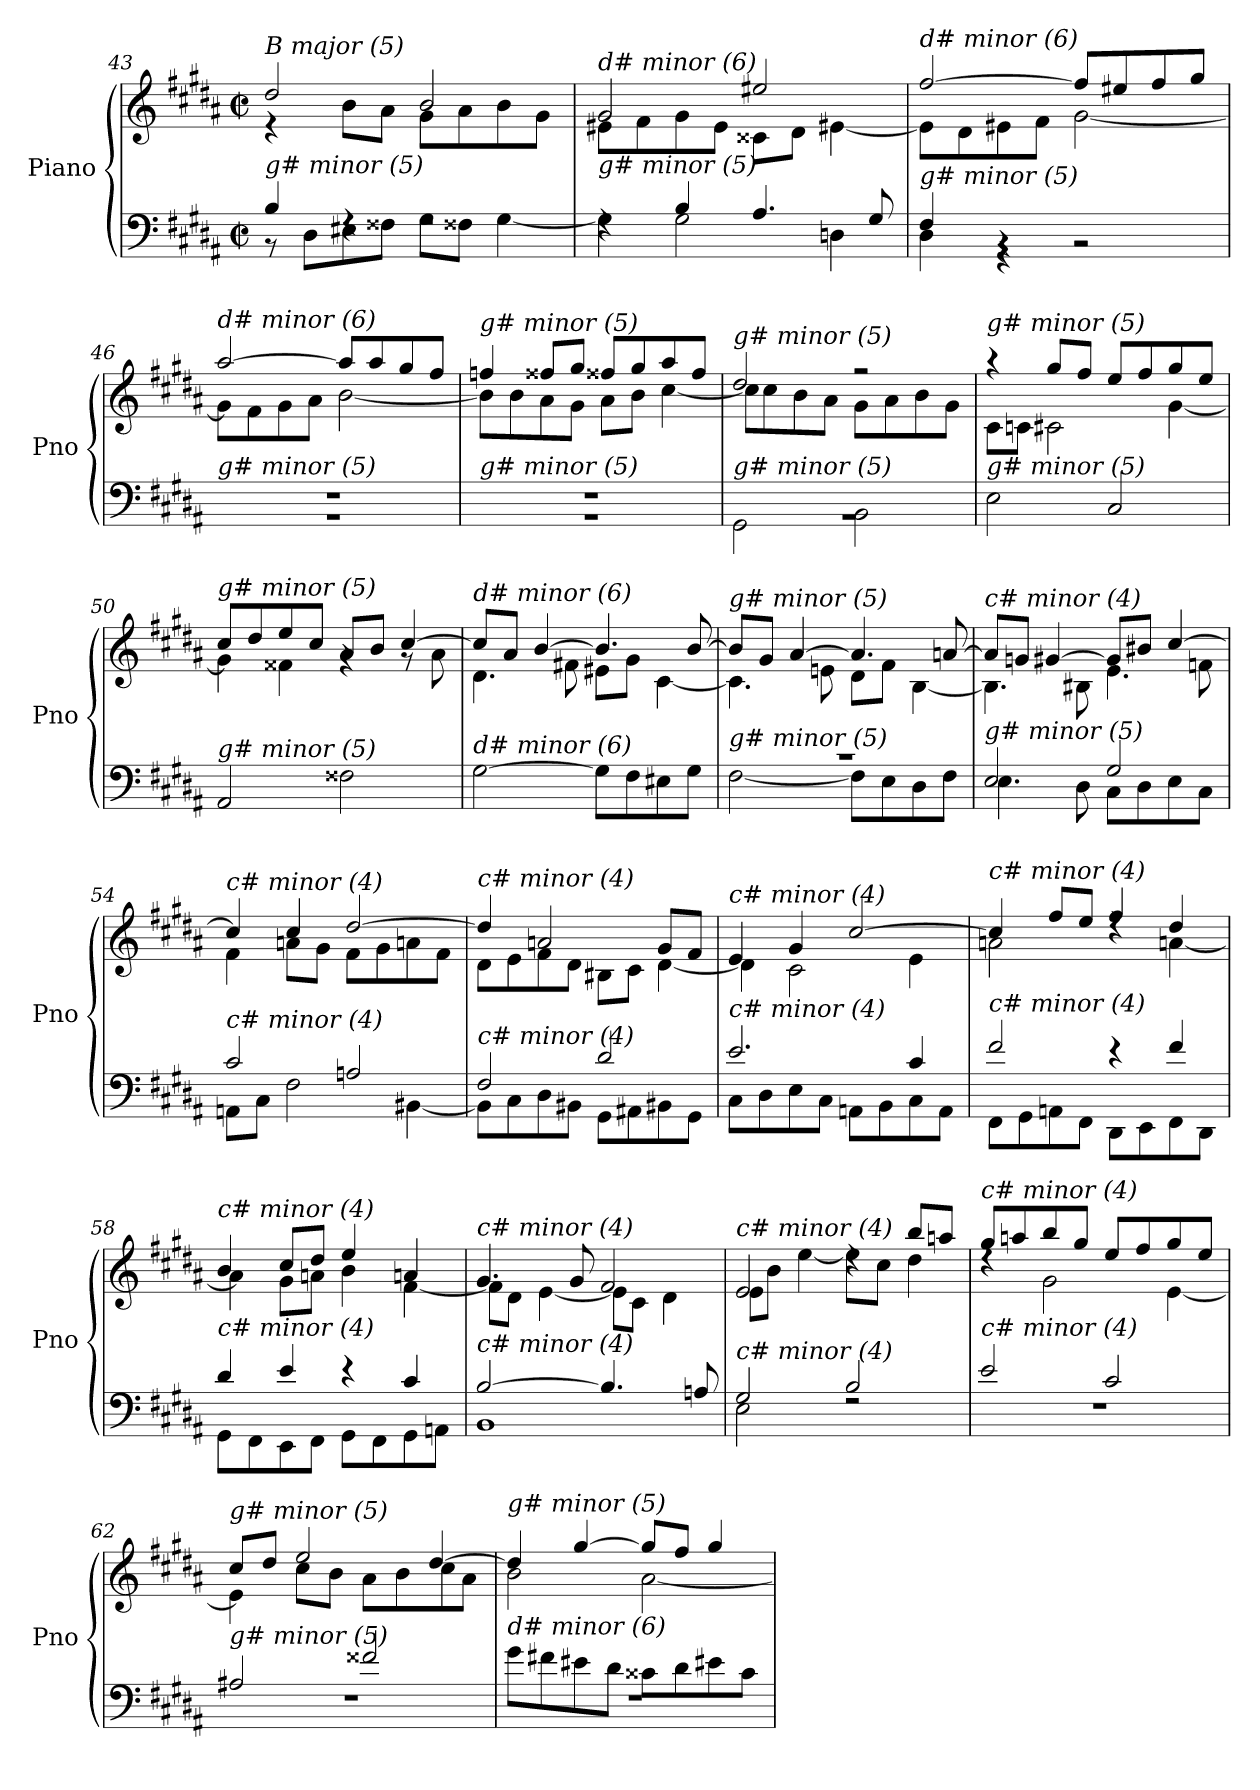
**kern	**kern
*part1	*part1
*staff2	*staff1
*I"Piano	*
*I'Pno	*
*clefF4	*clefG2
*k[f#c#g#d#a#]	*k[f#c#g#d#a#]
*M2/2	*M2/2
*met(c|)	*met(c|)
=43	=43
*^	*^
!	!	!LO:TX:i:t=B major (5)	!
!LO:TX:i:t=g# minor (5)	!	!	!
4B/	8r	2dd#/	4r
.	8D#\L	.	.
4rF	8E#Xi\	.	8b\L
.	8F##X\J	.	8a#\J
2rF	8G#\L	2b/	8g#\L
.	8F##X\J	.	8a#\
.	[4G#\	.	8b\
.	.	.	8g#\J
=44	=44	=44	=44
!	!	!LO:TX:i:t=d# minor (6)	!
!LO:TX:i:t=g# minor (5)	!	!	!
4rF	4G#\]	2g#/	8e#X\L
.	.	.	8f#\
4B/	2G#\	.	8g#\
.	.	.	8e#\J
4.A#/	.	2ee#X/	8c##X\L
.	.	.	8d#\J
.	4Dnj\	.	[4e#X\
8G#/	.	.	.
=45	=45	=45	=45
!	!	!LO:TX:i:t=d# minor (6)	!
!LO:TX:i:t=g# minor (5)	!	!	!
4F#/	4D#\	[2ff#/	8e#\L]
.	.	.	8d#\
4rBB	4r	.	8e#X\
.	.	.	8f#\J
2rBB	2r	8ff#/L]	[2g#\
.	.	8ee#X/	.
.	.	8ff#/	.
.	.	8gg#/J	.
=46	=46	=46	=46
!	!	!LO:TX:i:t=d# minor (6)	!
!LO:TX:i:t=g# minor (5)	!	!	!
1rBB	1rF	[2aa#/	8g#\L]
.	.	.	8f#\
.	.	.	8g#\
.	.	.	8a#\J
.	.	8aa#/L]	[2b\
.	.	8aa#/	.
.	.	8gg#/	.
.	.	8ff#/J	.
!!LO:LB:g=z	!!
=47	=47	=47	=47
!	!	!LO:TX:i:t=g# minor (5)	!
!LO:TX:i:t=g# minor (5)	!	!	!
1rBB	1rF	4ffnj/	8b\L]
.	.	.	8b\
.	.	8ff##X/L	8a#\
.	.	8gg#/J	8g#\J
.	.	8ff##X/L	8a#\L
.	.	8gg#/	8b\J
.	.	8aa#/	[4cc#\
.	.	8ff##/J	.
=48	=48	=48	=48
!	!	!LO:TX:i:t=g# minor (5)	!
!LO:TX:i:t=g# minor (5)	!	!	!
1rBB	2GG#\	2dd#/	8cc#\L]
.	.	.	8cc#\
.	.	.	8b\
.	.	.	8a#\J
.	2BB\	2r	8g#\L
.	.	.	8a#\
.	.	.	8b\
.	.	.	8g#\J
*v	*v	*	*
=49	=49	=49
!	!LO:TX:i:t=g# minor (5)	!
!LO:TX:i:t=g# minor (5)	!	!
2E\	4r	8c#\L
.	.	8cnj\J
.	8gg#/L	2c#\
.	8ff#/J	.
2C#/	8ee/L	.
.	8ff#/	.
.	8gg#/	[4g#\
.	8ee/J	.
=50	=50	=50
!	!LO:TX:i:t=g# minor (5)	!
!LO:TX:i:t=g# minor (5)	!	!
2AA#/	8cc#/L	4g#\]
.	8dd#/	.
.	8ee/	4f##X\
.	8cc#/J	.
2F##X\	8a#/L	4rg
.	8b/J	.
.	[4cc#/	8rg
.	.	8a#\
=51	=51	=51
!	!LO:TX:i:t=d# minor (6)	!
!LO:TX:i:t=d# minor (6)	!	!
[2G#\	8cc#/L]	4.d#\
.	8a#/J	.
.	[4b/	.
.	.	8f#X\
8G#\L]	4.b/]	8e#X\L
8F#\	.	8g#\J
8E#X\	.	[4c#\
8G#\J	[8b/	.
!!LO:LB:g=z	!!
=52	=52	=52
*^	*	*
!	!	!LO:TX:i:t=g# minor (5)	!
!LO:TX:i:t=g# minor (5)	!	!	!
1r	[2F#\	8b/L]	4.c#\]
.	.	8g#/J	.
.	.	[4a#/	.
.	.	.	8en\
.	8F#\L]	4.a#/]	8d#\L
.	8E\	.	8f#\J
.	8D#\	.	[4B\
.	8F#\J	[8an/	.
=53	=53	=53	=53
!	!	!LO:TX:i:t=c# minor (4)	!
!LO:TX:i:t=g# minor (5)	!	!	!
2E/	4.E\	8a/L]	4.B\]
.	.	8gnj/J	.
.	.	[4g#/	.
.	8D#\	.	8B#X\
2G#/	8C#\L	8g#/L]	4.e\
.	8D#\	8b#X/J	.
.	8E\	[4cc#/	.
.	8C#\J	.	8fnj\
=54	=54	=54	=54
!	!	!LO:TX:i:t=c# minor (4)	!
!LO:TX:i:t=c# minor (4)	!	!	!
2c#/	8AAn\L	4cc#/]	4f#\
.	8C#\J	.	.
.	2F#\	4cc#/	8an\L
.	.	.	8g#\J
2An/	.	[2dd#/	8f#\L
.	.	.	8g#\
.	[4BB#X\	.	8an\
.	.	.	8f#\J
=55	=55	=55	=55
!	!	!LO:TX:i:t=c# minor (4)	!
!LO:TX:i:t=c# minor (4)	!	!	!
2F#/	8BB#\L]	4dd#/]	8d#\L
.	8C#\	.	8e\
.	8D#\	2an/	8f#\
.	8BB#X\J	.	8d#\J
2d#/	8GG#\L	.	8B#X\L
.	8AA#X\	.	8c#\J
.	8BB#X\	8g#/L	[4d#\
.	8GG#\J	8f#/J	.
!!LO:PB:g=z	!!
=56	=56	=56	=56
!	!	!LO:TX:i:t=c# minor (4)	!
!LO:TX:i:t=c# minor (4)	!	!	!
2.e/	8C#\L	4e/	4d#\]
.	8D#\	.	.
.	8E\	4g#/	2c#\
.	8C#\J	.	.
.	8AAn\L	[2cc#/	.
.	8BB\	.	.
4c#/	8C#\	.	4e\
.	8AA\J	.	.
=57	=57	=57	=57
!	!	!LO:TX:i:t=c# minor (4)	!
!LO:TX:i:t=c# minor (4)	!	!	!
2f#/	8FF#\L	4cc#/]	2an\
.	8GG#\	.	.
.	8AAn\	8ff#/L	.
.	8FF#\J	8ee/J	.
4r	8DD#\L	4ff#/	4rdd
.	8EE\	.	.
4f#/	8FF#\	4dd#/	[4an\
.	8DD#\J	.	.
=58	=58	=58	=58
!	!	!LO:TX:i:t=c# minor (4)	!
!LO:TX:i:t=c# minor (4)	!	!	!
4d#/	8GG#\L	4b/	4a\]
.	8FF#\	.	.
4e/	8EE\	8cc#/L	8g#\L
.	8FF#\J	8dd#/J	8an\J
4r	8GG#\L	4ee/	4b\
.	8FF#\	.	.
4c#/	8GG#\	4an/	[4f#\
.	8AAn\J	.	.
=59	=59	=59	=59
!	!	!LO:TX:i:t=c# minor (4)	!
!LO:TX:i:t=c# minor (4)	!	!	!
[2B/	1BB	4.g#/	8f#\L]
.	.	.	8d#\J
.	.	.	[4e\
.	.	8g#/	.
4.B/]	.	2f#/	8e\L]
.	.	.	8c#\J
.	.	.	4d#\
8An/	.	.	.
!!LO:LB:g=z	!!
=60	=60	=60	=60
!	!	!LO:TX:i:t=c# minor (4)	!
!LO:TX:i:t=c# minor (4)	!	!	!
2G#/	2E\	2e/	8e\L
.	.	.	8b\J
.	.	.	[4ee\
2B/	2rF	4rdd	8ee\L]
.	.	.	8cc#\J
.	.	8bb/L	4dd#\
.	.	8aan/J	.
=61	=61	=61	=61
!	!	!LO:TX:i:t=c# minor (4)	!
!LO:TX:i:t=c# minor (4)	!	!	!
2e/	1rF	8gg#/L	4rdd
.	.	8aan/	.
.	.	8bb/	2g#\
.	.	8gg#/J	.
2c#/	.	8ee/L	.
.	.	8ff#/	.
.	.	8gg#/	[4e\
.	.	8ee/J	.
=62	=62	=62	=62
!	!	!LO:TX:i:t=g# minor (5)	!
!LO:TX:i:t=g# minor (5)	!	!	!
2A#X/	1rF	8cc#/L	4e\]
.	.	8dd#/J	.
.	.	2ee/	8cc#\L
.	.	.	8b\J
2f##X/	.	.	8a#\L
.	.	.	8b\
.	.	[4dd#/	8cc#\
.	.	.	8a#\J
=63	=63	=63	=63
!	!	!LO:TX:i:t=g# minor (5)	!
!LO:TX:i:t=d# minor (6)	!	!	!
8g#\L	1rF	4dd#/]	2b\
8f#X\	.	.	.
8e#X\	.	[4gg#/	.
8d#\J	.	.	.
8c##X\L	.	8gg#/L]	[2a#\
8d#\	.	8ff#/J	.
8e#X\	.	4gg#/	.
8c##\J	.	.	.
*v	*v	*	*
*	*v	*v
=	=
*-	*-
